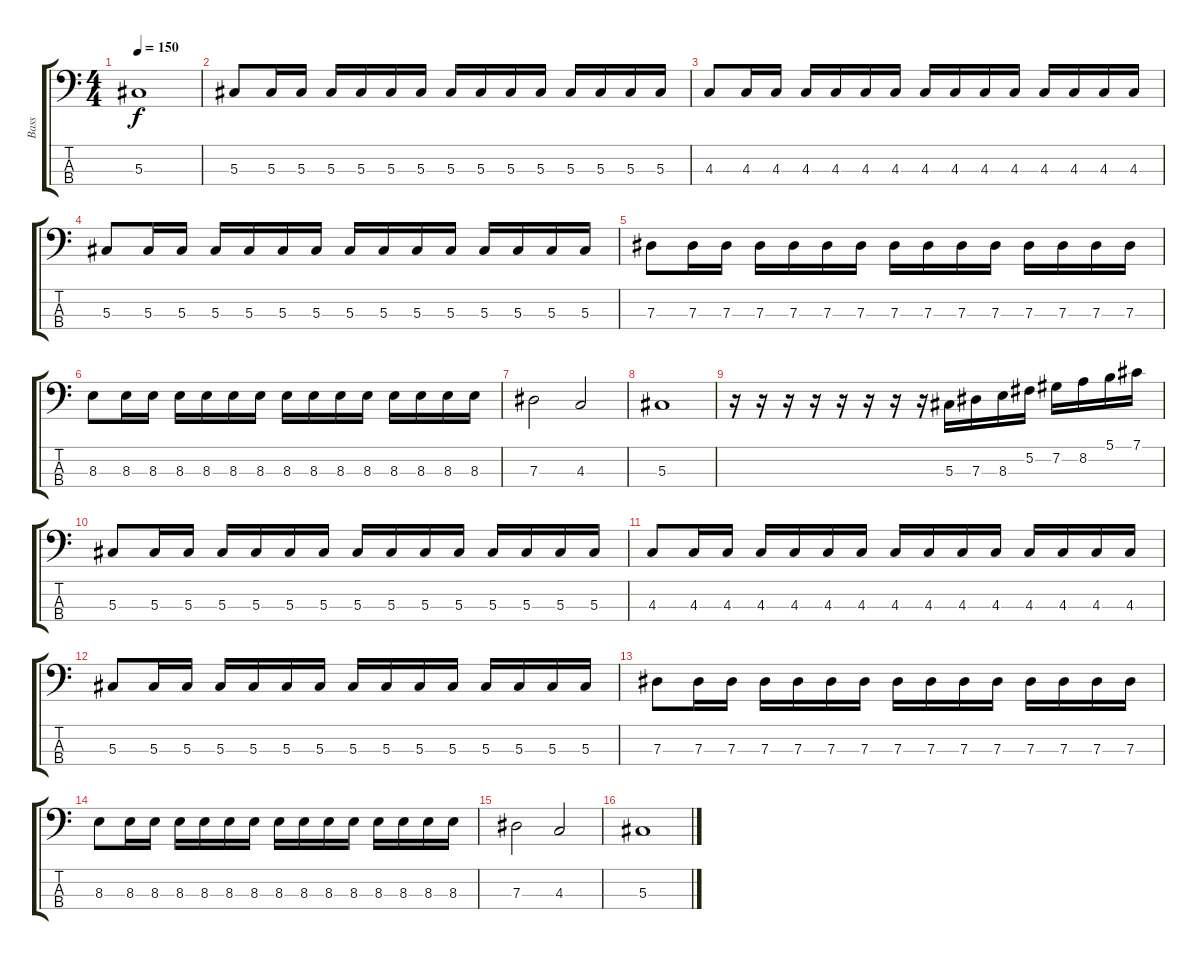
\track ("Bass" "Bass") {instrument electricbasspick}
\staff {score tabs}
\tuning (Gb2 Db2 Ab1 Eb1) {hide}
\ts (4 4)
\tempo 150
\clef f4
\ks c
5.3.1{dy f} |
5.3.8 5.3.16 5.3.16 5.3.16 5.3.16 5.3.16 5.3.16 5.3.16 5.3.16 5.3.16 5.3.16 5.3.16 5.3.16 5.3.16 5.3.16 |
4.3.8 4.3.16 4.3.16 4.3.16 4.3.16 4.3.16 4.3.16 4.3.16 4.3.16 4.3.16 4.3.16 4.3.16 4.3.16 4.3.16 4.3.16 |
5.3.8 5.3.16 5.3.16 5.3.16 5.3.16 5.3.16 5.3.16 5.3.16 5.3.16 5.3.16 5.3.16 5.3.16 5.3.16 5.3.16 5.3.16 |
7.3.8 7.3.16 7.3.16 7.3.16 7.3.16 7.3.16 7.3.16 7.3.16 7.3.16 7.3.16 7.3.16 7.3.16 7.3.16 7.3.16 7.3.16 |
8.3.8 8.3.16 8.3.16 8.3.16 8.3.16 8.3.16 8.3.16 8.3.16 8.3.16 8.3.16 8.3.16 8.3.16 8.3.16 8.3.16 8.3.16 |
7.3.2 4.3.2 |
5.3.1 |
r.16 r.16 r.16 r.16 r.16 r.16 r.16 r.16 5.3.16 7.3.16 8.3.16 5.2.16 7.2.16 8.2.16 5.1.16 7.1.16 |
5.3.8 5.3.16 5.3.16 5.3.16 5.3.16 5.3.16 5.3.16 5.3.16 5.3.16 5.3.16 5.3.16 5.3.16 5.3.16 5.3.16 5.3.16 |
4.3.8 4.3.16 4.3.16 4.3.16 4.3.16 4.3.16 4.3.16 4.3.16 4.3.16 4.3.16 4.3.16 4.3.16 4.3.16 4.3.16 4.3.16 |
5.3.8 5.3.16 5.3.16 5.3.16 5.3.16 5.3.16 5.3.16 5.3.16 5.3.16 5.3.16 5.3.16 5.3.16 5.3.16 5.3.16 5.3.16 |
7.3.8 7.3.16 7.3.16 7.3.16 7.3.16 7.3.16 7.3.16 7.3.16 7.3.16 7.3.16 7.3.16 7.3.16 7.3.16 7.3.16 7.3.16 |
8.3.8 8.3.16 8.3.16 8.3.16 8.3.16 8.3.16 8.3.16 8.3.16 8.3.16 8.3.16 8.3.16 8.3.16 8.3.16 8.3.16 8.3.16 |
7.3.2 4.3.2 |
5.3.1
